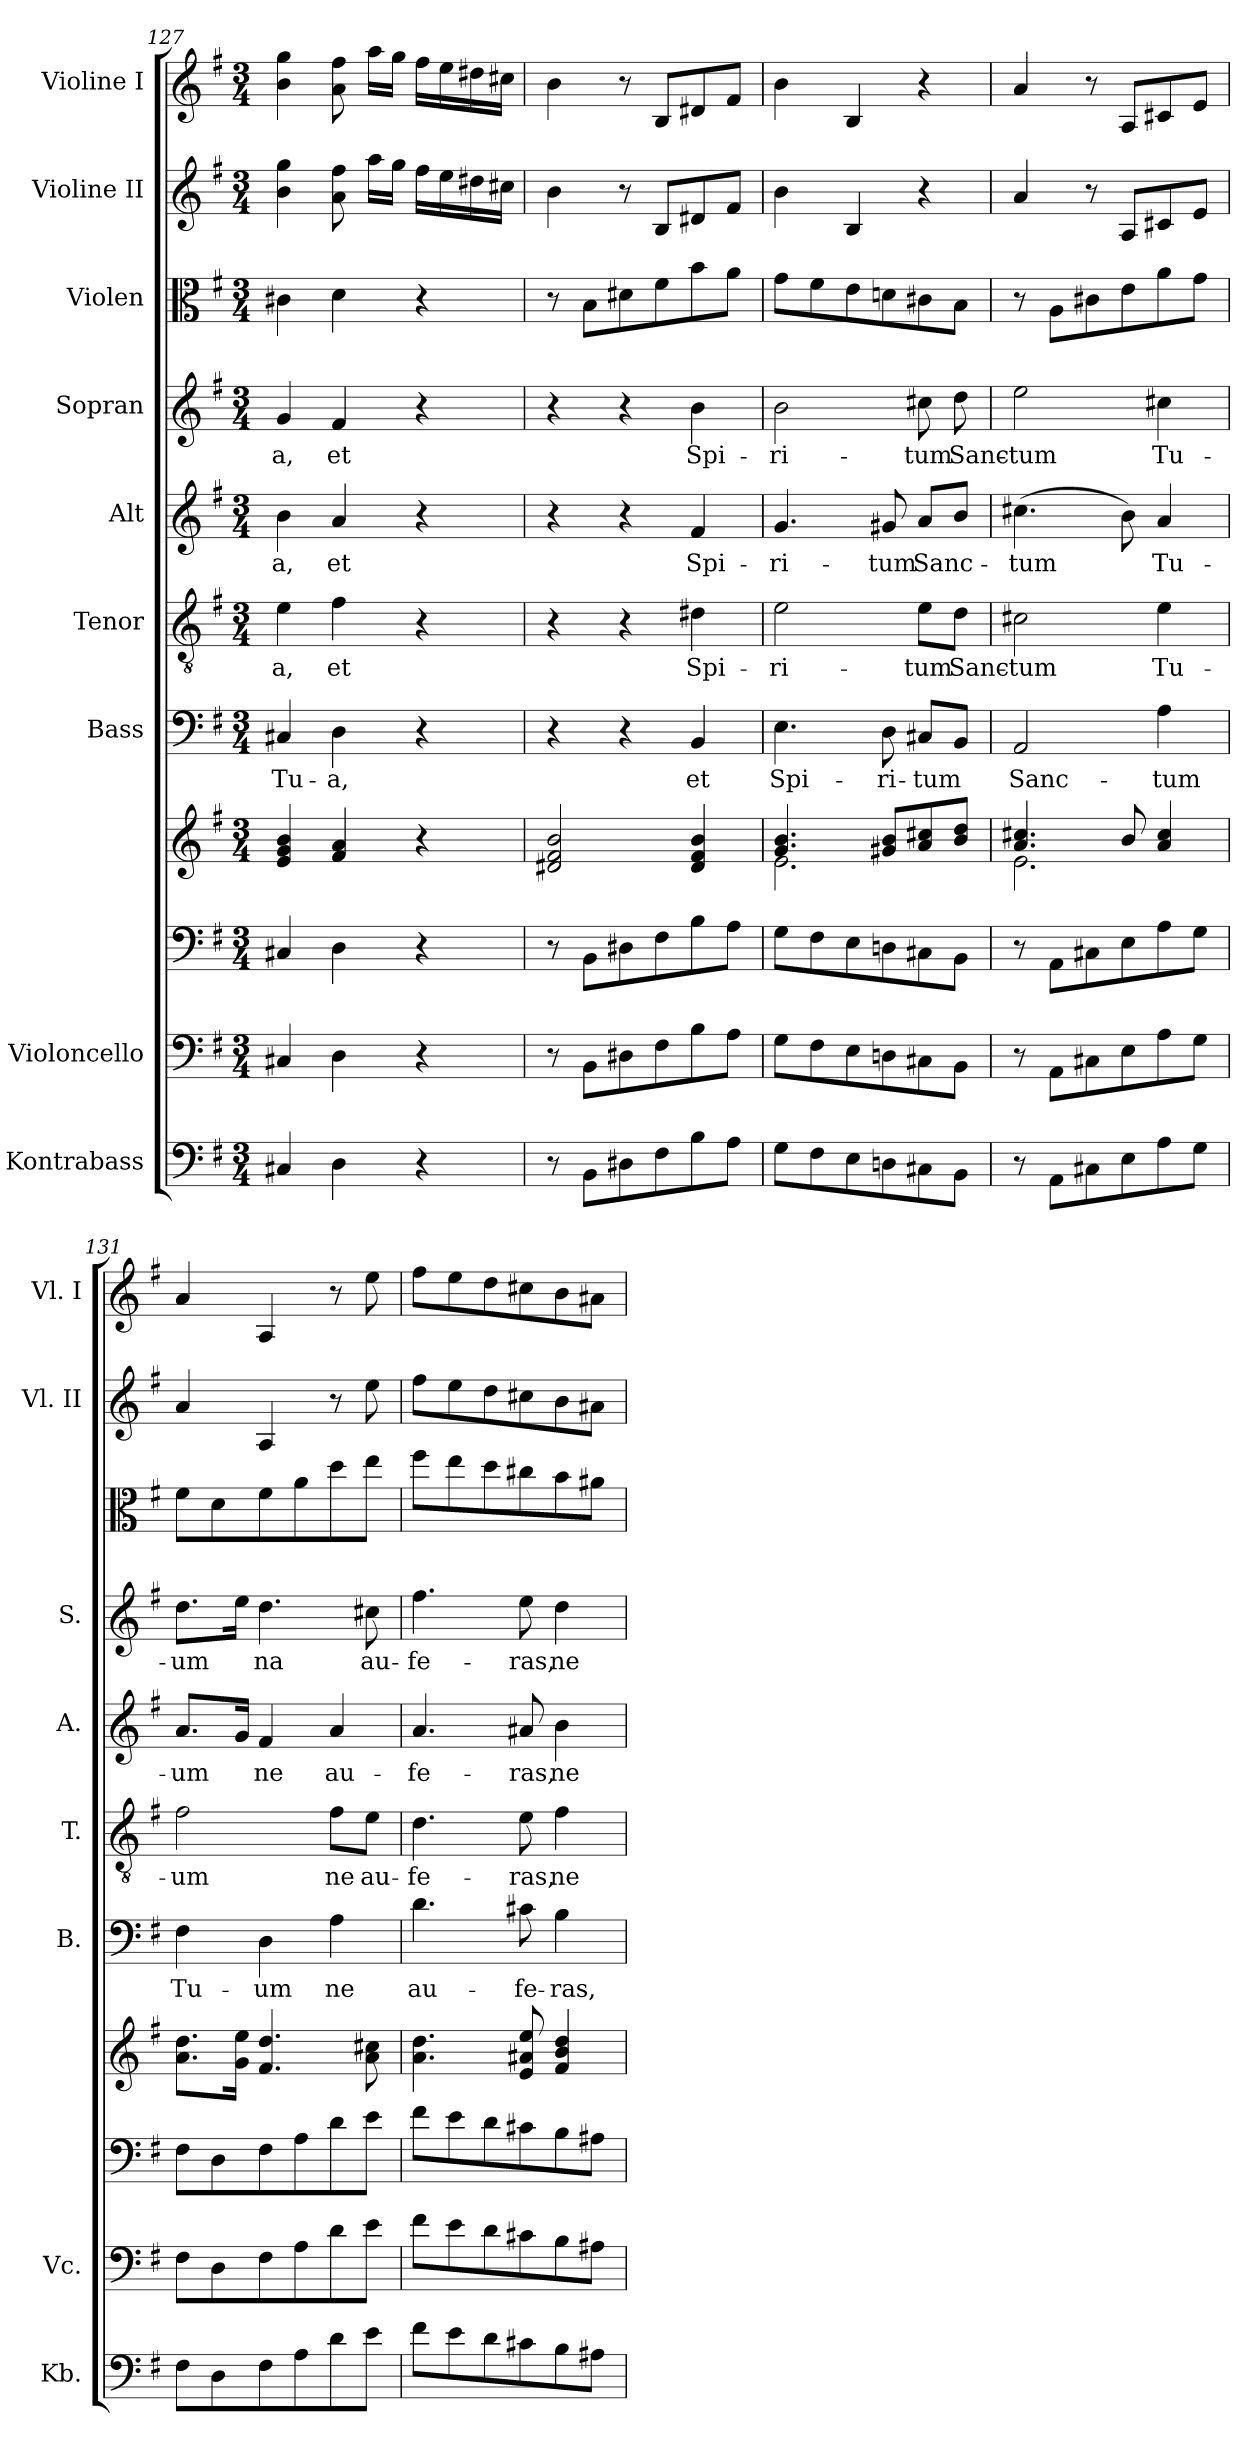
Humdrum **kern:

**kern	**kern	**kern	**kern	**kern	**text	**kern	**text	**kern	**text	**kern	**text	**kern	**kern	**kern
*part10	*part9	*part8	*part8	*part7	*part7	*part6	*part6	*part5	*part5	*part4	*part4	*part3	*part2	*part1
*staff11	*staff10	*staff9	*staff8	*staff7	*staff7	*staff6	*staff6	*staff5	*staff5	*staff4	*staff4	*staff3	*staff2	*staff1
*I"Kontrabass	*I"Violoncello	*	*	*I"Bass	*	*I"Tenor	*	*I"Alt	*	*I"Sopran	*	*I"Violen	*I"Violine II	*I"Violine I
*I'Kb.	*I'Vc.	*	*	*I'B.	*	*I'T.	*	*I'A.	*	*I'S.	*	*	*I'Vl. II	*I'Vl. I
*clefF4	*clefF4	*clefF4	*clefG2	*clefF4	*	*clefGv2	*	*clefG2	*	*clefG2	*	*clefC3	*clefG2	*clefG2
*ITrd7c12	*	*	*	*	*	*	*	*	*	*	*	*	*	*
*k[f#]	*k[f#]	*k[f#]	*k[f#]	*k[f#]	*	*k[f#]	*	*k[f#]	*	*k[f#]	*	*k[f#]	*k[f#]	*k[f#]
*G:	*G:	*G:	*G:	*G:	*	*G:	*	*G:	*	*G:	*	*G:	*G:	*G:
*M3/4	*M3/4	*M3/4	*M3/4	*M3/4	*	*M3/4	*	*M3/4	*	*M3/4	*	*M3/4	*M3/4	*M3/4
=127	=127	=127	=127	=127	=127	=127	=127	=127	=127	=127	=127	=127	=127	=127
!	!	!	!	!	!LO:LY:b	!	!LO:LY:b	!	!LO:LY:b	!	!LO:LY:b	!	!	!
4CC#X/	4C#X/	4C#X/	4e/ 4g/ 4b/	4C#X/	Tu-	4e\	-a,	4b\	-a,	4g/	-a,	4c#X\	4b\ 4gg\	4b\ 4gg\
!	!	!	!	!	!LO:LY:b	!	!LO:LY:b	!	!LO:LY:b	!	!LO:LY:b	!	!	!
4DD\	4D\	4D\	4f#/ 4a/	4D\	-a,	4f#\	et	4a/	et	4f#/	et	4d\	8a\ 8ff#\	8a\ 8ff#\
.	.	.	.	.	.	.	.	.	.	.	.	.	16aa\LL	16aa\LL
.	.	.	.	.	.	.	.	.	.	.	.	.	16gg\JJ	16gg\JJ
4r	4r	4r	4r	4r	.	4r	.	4r	.	4r	.	4r	16ff#\LL	16ff#\LL
.	.	.	.	.	.	.	.	.	.	.	.	.	16ee\	16ee\
.	.	.	.	.	.	.	.	.	.	.	.	.	16dd#X\	16dd#X\
.	.	.	.	.	.	.	.	.	.	.	.	.	16cc#X\JJ	16cc#X\JJ
!!LO:PB:g=z
=128	=128	=128	=128	=128	=128	=128	=128	=128	=128	=128	=128	=128	=128	=128
8r	8r	8r	2d#X/ 2f#/ 2b/	4r	.	4r	.	4r	.	4r	.	8r	4b\	4b\
8BBB\L	8BB\L	8BB\L	.	.	.	.	.	.	.	.	.	8B\L	.	.
8DD#X\	8D#X\	8D#X\	.	4r	.	4r	.	4r	.	4r	.	8d#X\	8r	8r
8FF#\	8F#\	8F#\	.	.	.	.	.	.	.	.	.	8f#\	8B/L	8B/L
!	!	!	!	!	!LO:LY:b	!	!LO:LY:b	!	!LO:LY:b	!	!LO:LY:b	!	!	!
8BB\	8B\	8B\	4d#/ 4f#/ 4b/	4BB/	et	4d#X\	Spi-	4f#/	Spi-	4b\	Spi-	8b\	8d#X/	8d#X/
8AA\J	8A\J	8A\J	.	.	.	.	.	.	.	.	.	8a\J	8f#/J	8f#/J
=129	=129	=129	=129	=129	=129	=129	=129	=129	=129	=129	=129	=129	=129	=129
*	*	*	*^	*	*	*	*	*	*	*	*	*	*	*
!	!	!	!	!	!	!LO:LY:b	!	!LO:LY:b	!	!LO:LY:b	!	!LO:LY:b	!	!	!
8GG\L	8G\L	8G\L	4.g/ 4.b/	2.e\	4.E\	Spi-	2e\	-ri-	4.g/	-ri-	2b\	-ri-	8g\L	4b\	4b\
8FF#\	8F#\	8F#\	.	.	.	.	.	.	.	.	.	.	8f#\	.	.
8EE\	8E\	8E\	.	.	.	.	.	.	.	.	.	.	8e\	4B/	4B/
!	!	!	!	!	!	!LO:LY:b	!	!	!	!LO:LY:b	!	!	!	!	!
8DDn\	8Dn\	8Dn\	8g#X/ 8b/L	.	8D\	-ri-	.	.	8g#X/	-tum	.	.	8dn\	.	.
!	!	!	!	!	!	!LO:LY:b	!	!LO:LY:b	!	!LO:LY:b	!	!LO:LY:b	!	!	!
8CC#X\	8C#X\	8C#X\	8a/ 8cc#X/	.	8C#X/L	-tum	8e\L	-tum	8a/L	Sanc-	8cc#X\	-tum	8c#X\	4r	4r
!	!	!	!	!	!	!	!	!LO:LY:b	!	!	!	!LO:LY:b	!	!	!
8BBB\J	8BB\J	8BB\J	8b/ 8dd/J	.	8BB/J	.	8d\J	Sanc-	8b/J	.	8dd\	Sanc-	8B\J	.	.
=130	=130	=130	=130	=130	=130	=130	=130	=130	=130	=130	=130	=130	=130	=130	=130
!	!	!	!	!	!	!LO:LY:b	!	!LO:LY:b	!	!LO:LY:b	!	!LO:LY:b	!	!	!
8r	8r	8r	4.a/ 4.cc#X/	2.e\	2AA/	Sanc-	2c#X\	-tum	(>4.cc#X\	-tum	2ee\	-tum	8r	4a/	4a/
8AAA\L	8AA\L	8AA\L	.	.	.	.	.	.	.	.	.	.	8A\L	.	.
8CC#X\	8C#X\	8C#X\	.	.	.	.	.	.	.	.	.	.	8c#X\	8r	8r
8EE\	8E\	8E\	8b/	.	.	.	.	.	8b\)	.	.	.	8e\	8A/L	8A/L
!	!	!	!	!	!	!LO:LY:b	!	!LO:LY:b	!	!LO:LY:b	!	!LO:LY:b	!	!	!
8AA\	8A\	8A\	4a/ 4cc#/	.	4A\	-tum	4e\	Tu-	4a/	Tu-	4cc#X\	Tu-	8a\	8c#X/	8c#X/
8GG\J	8G\J	8G\J	.	.	.	.	.	.	.	.	.	.	8g\J	8e/J	8e/J
*	*	*	*v	*v	*	*	*	*	*	*	*	*	*	*	*
=131	=131	=131	=131	=131	=131	=131	=131	=131	=131	=131	=131	=131	=131	=131
!	!	!	!	!	!LO:LY:b	!	!LO:LY:b	!	!LO:LY:b	!	!LO:LY:b	!	!	!
8FF#\L	8F#\L	8F#\L	8.a\ 8.dd\L	4F#\	Tu-	2f#\	-um	8.a/L	-um	8.dd\L	-um	8f#\L	4a/	4a/
8DD\	8D\	8D\	.	.	.	.	.	.	.	.	.	8d\	.	.
.	.	.	16g\ 16ee\Jk	.	.	.	.	16g/Jk	.	16ee\Jk	.	.	.	.
!	!	!	!	!	!LO:LY:b	!	!	!	!LO:LY:b	!	!LO:LY:b	!	!	!
8FF#\	8F#\	8F#\	4.f#/ 4.dd/	4D\	-um	.	.	4f#/	ne	4.dd\	na	8f#\	4A/	4A/
8AA\	8A\	8A\	.	.	.	.	.	.	.	.	.	8a\	.	.
!	!	!	!	!	!LO:LY:b	!	!LO:LY:b	!	!LO:LY:b	!	!	!	!	!
8D\	8d\	8d\	.	4A\	ne	8f#\L	ne	4a/	au-	.	.	8dd\	8r	8r
!	!	!	!	!	!	!	!LO:LY:b	!	!	!	!LO:LY:b	!	!	!
8E\J	8e\J	8e\J	8a\ 8cc#X\	.	.	8e\J	au-	.	.	8cc#X\	au-	8ee\J	8ee\	8ee\
=132	=132	=132	=132	=132	=132	=132	=132	=132	=132	=132	=132	=132	=132	=132
!	!	!	!	!	!LO:LY:b	!	!LO:LY:b	!	!LO:LY:b	!	!LO:LY:b	!	!	!
8F#\L	8f#\L	8f#\L	4.a\ 4.dd\	4.d\	au-	4.d\	-fe-	4.a/	-fe-	4.ff#\	-fe-	8ff#\L	8ff#\L	8ff#\L
8E\	8e\	8e\	.	.	.	.	.	.	.	.	.	8ee\	8ee\	8ee\
8D\	8d\	8d\	.	.	.	.	.	.	.	.	.	8dd\	8dd\	8dd\
!	!	!	!	!	!LO:LY:b	!	!LO:LY:b	!	!LO:LY:b	!	!LO:LY:b	!	!	!
8C#X\	8c#X\	8c#X\	8e/ 8a#X/ 8ee/	8c#X\	-fe-	8e\	-ras,	8a#X/	-ras,	8ee\	-ras,	8cc#X\	8cc#X\	8cc#X\
!	!	!	!	!	!LO:LY:b	!	!LO:LY:b	!	!LO:LY:b	!	!LO:LY:b	!	!	!
8BB\	8B\	8B\	4f#/ 4b/ 4dd/	4B\	-ras,	4f#\	ne	4b\	ne	4dd\	ne	8b\	8b\	8b\
8AA#X\J	8A#X\J	8A#X\J	.	.	.	.	.	.	.	.	.	8a#X\J	8a#X\J	8a#X\J
=	=	=	=	=	=	=	=	=	=	=	=	=	=	=
*-	*-	*-	*-	*-	*-	*-	*-	*-	*-	*-	*-	*-	*-	*-
